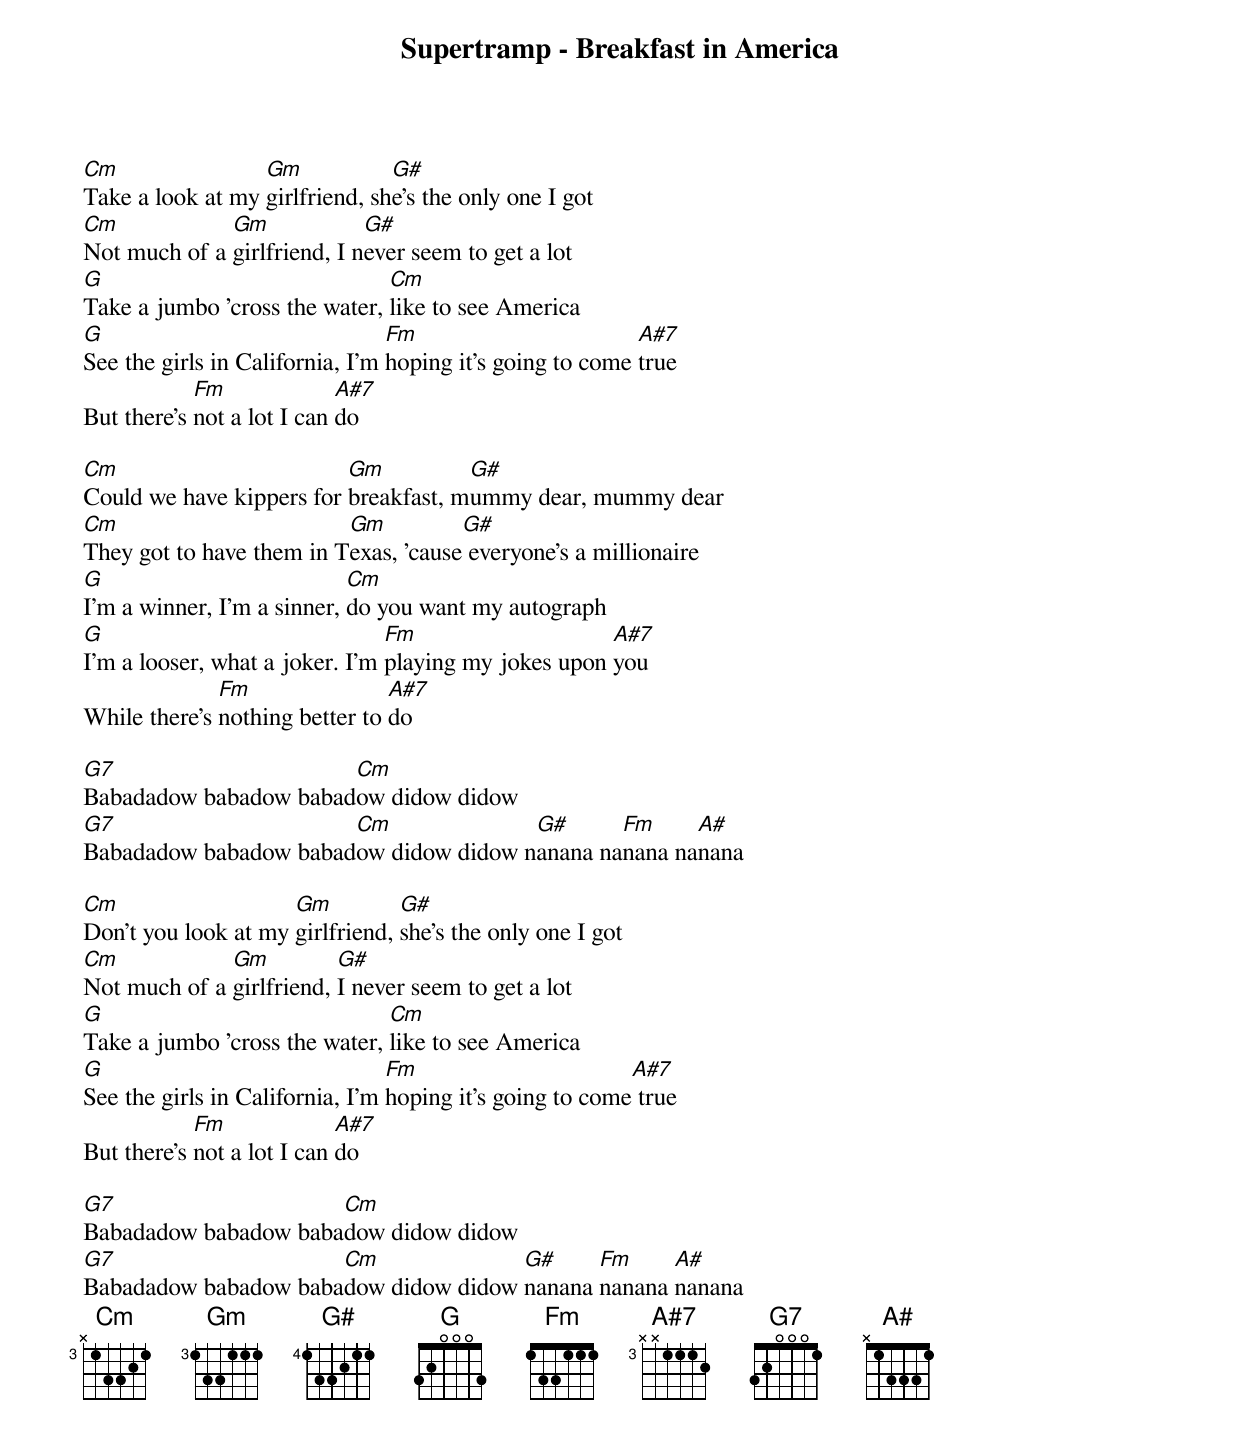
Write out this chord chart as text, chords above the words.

Supertramp - Breakfast in America

Cm                Gm            G#
Take a look at my girlfriend, she's the only one I got
Cm            Gm             G#
Not much of a girlfriend, I never seem to get a lot
G                              Cm
Take a jumbo 'cross the water, like to see America
G                                Fm                        A#7
See the girls in California, I'm hoping it's going to come true
            Fm              A#7
But there's not a lot I can do

Cm                        Gm          G#
Could we have kippers for breakfast, mummy dear, mummy dear
Cm                        Gm          G#
They got to have them in Texas, 'cause everyone's a millionaire
G                           Cm
I'm a winner, I'm a sinner, do you want my autograph
G                               Fm                    A#7
I'm a looser, what a joker. I'm playing my jokes upon you
              Fm                A#7
While there's nothing better to do

G7                     Cm
Babadadow babadow babadow didow didow
G7                     Cm              G#      Fm     A#
Babadadow babadow babadow didow didow nanana nanana nanana

Cm                   Gm          G#
Don't you look at my girlfriend, she's the only one I got
Cm            Gm          G#
Not much of a girlfriend, I never seem to get a lot
G                              Cm
Take a jumbo 'cross the water, like to see America
G                                Fm                       A#7
See the girls in California, I'm hoping it's going to come true
            Fm              A#7
But there's not a lot I can do

G7                    Cm
Babadadow babadow babadow didow didow
G7                    Cm              G#     Fm     A#
Babadadow babadow babadow didow didow nanana nanana nanana
